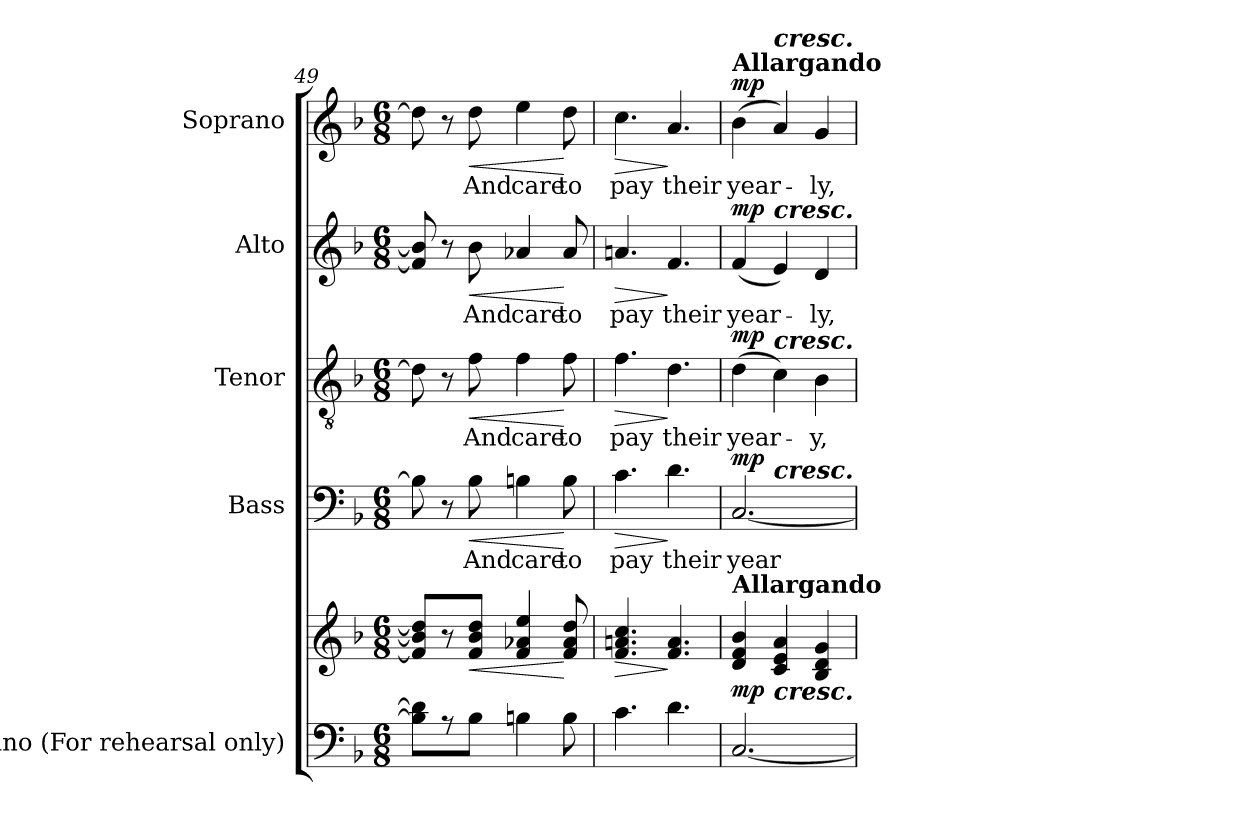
**kern	**kern	**dynam	**kern	**text	**dynam	**kern	**text	**dynam	**kern	**text	**dynam	**kern	**text	**dynam
*part5	*part5	*part5	*part4	*part4	*part4	*part3	*part3	*part3	*part2	*part2	*part2	*part1	*part1	*part1
*staff6	*staff5	*staff5/6	*staff4	*staff4	*staff4	*staff3	*staff3	*staff3	*staff2	*staff2	*staff2	*staff1	*staff1	*staff1
*I"Piano (For rehearsal only)	*	*	*I"Bass	*	*	*I"Tenor	*	*	*I"Alto	*	*	*I"Soprano	*	*
*I'Pno.	*	*	*I'B.	*	*	*I'T.	*	*	*I'A.	*	*	*I'S.	*	*
*clefF4	*clefG2	*	*clefF4	*	*	*clefGv2	*	*	*clefG2	*	*	*clefG2	*	*
*	*	*	*	*	*	*ITrd7c12	*	*	*	*	*	*	*	*
*k[b-]	*k[b-]	*	*k[b-]	*	*	*k[b-]	*	*	*k[b-]	*	*	*k[b-]	*	*
*F:	*F:	*	*F:	*	*	*F:	*	*	*F:	*	*	*F:	*	*
*M6/8	*M6/8	*	*M6/8	*	*	*M6/8	*	*	*M6/8	*	*	*M6/8	*	*
=49	=49	=49	=49	=49	=49	=49	=49	=49	=49	=49	=49	=49	=49	=49
8B-i\] 8di]L	8fi/] 8b-i] 8ddi]L	.	8B-i\]	.	.	8Di\]	.	.	8fi/] 8b-i]	.	.	8ddi\]	.	.
8r	8r	.	8r	.	.	8r	.	.	8r	.	.	8r	.	.
!	!	!LO:HP:b	!	!	!	!	!	!	!	!	!	!	!	!
!	!	!	!	!LO:LY:b:color=#000000	!LO:HP:b	!	!	!	!	!	!	!	!	!
!	!	!	!	!	!	!	!LO:LY:b:color=#000000	!LO:HP:b	!	!	!	!	!	!
!	!	!	!	!	!	!	!	!	!	!LO:LY:b:color=#000000	!LO:HP:b	!	!	!
!	!	!	!	!	!	!	!	!	!	!	!	!	!LO:LY:b:color=#000000	!LO:HP:b
8B-i\J	8fi/ 8b-i 8ddiJ	<	8B-i\	And	<	8Fi\	And	<	8b-i\	And	<	8ddi\	And	<
!	!	!	!	!LO:LY:b:color=#000000	!	!	!	!	!	!	!	!	!	!
!	!	!	!	!	!	!	!LO:LY:b:color=#000000	!	!	!	!	!	!	!
!	!	!	!	!	!	!	!	!	!	!LO:LY:b:color=#000000	!	!	!	!
!	!	!	!	!	!	!	!	!	!	!	!	!	!LO:LY:b:color=#000000	!
4Bni\	4fi/ 4a-Xi 4eei	.	4Bni\	care	.	4Fi\	care	.	4a-Xi/	care	.	4eei\	care	.
!	!	!	!	!LO:LY:b:color=#000000	!	!	!	!	!	!	!	!	!	!
!	!	!	!	!	!	!	!LO:LY:b:color=#000000	!	!	!	!	!	!	!
!	!	!	!	!	!	!	!	!	!	!LO:LY:b:color=#000000	!	!	!	!
!	!	!	!	!	!	!	!	!	!	!	!	!	!LO:LY:b:color=#000000	!
8Bi\	8fi/ 8a-i 8ddi	[	8Bi\	to	[	8Fi\	to	[	8a-i/	to	[	8ddi\	to	[
=50	=50	=50	=50	=50	=50	=50	=50	=50	=50	=50	=50	=50	=50	=50
!	!	!LO:HP:b	!	!	!	!	!	!	!	!	!	!	!	!
!	!	!	!	!LO:LY:b:color=#000000	!LO:HP:b	!	!	!	!	!	!	!	!	!
!	!	!	!	!	!	!	!LO:LY:b:color=#000000	!LO:HP:b	!	!	!	!	!	!
!	!	!	!	!	!	!	!	!	!	!LO:LY:b:color=#000000	!LO:HP:b	!	!	!
!	!	!	!	!	!	!	!	!	!	!	!	!	!LO:LY:b:color=#000000	!LO:HP:b
4.ci\	4.fi/ 4.ani 4.cci	>	4.ci\	pay	>	4.Fi\	pay	>	4.ani/	pay	>	4.cci\	pay	>
!	!	!	!	!LO:LY:b:color=#000000	!	!	!	!	!	!	!	!	!	!
!	!	!	!	!	!	!	!LO:LY:b:color=#000000	!	!	!	!	!	!	!
!	!	!	!	!	!	!	!	!	!	!LO:LY:b:color=#000000	!	!	!	!
!	!	!	!	!	!	!	!	!	!	!	!	!	!LO:LY:b:color=#000000	!
4.di\	4.fi/ 4.ai	]	4.di\	their	]	4.Di\	their	]	4.fi/	their	]	4.ai/	their	]
!!LO:LB:g=z
=51	=51	=51	=51	=51	=51	=51	=51	=51	=51	=51	=51	=51	=51	=51
!	!	!	!	!LO:LY:b:color=#000000	!	!	!	!	!	!	!	!	!	!
!	!	!	!	!	!	!	!LO:LY:b:color=#000000	!	!	!	!	!	!	!
!	!	!	!	!	!	!	!	!	!	!LO:LY:b:color=#000000	!	!	!	!
!	!	!	!	!	!	!	!	!	!	!	!	!LO:TX:a:B:t=Allargando	!	!
!	!LO:TX:a:B:t=Allargando	!	!	!	!	!	!	!	!	!	!	!	!	!
!	!	!	!	!	!	!	!	!	!	!	!	!	!LO:LY:b:color=#000000	!
*	*	*	*^	*	*	*	*	*	*	*	*	*	*	*
[<2.Ci/	4di/ 4fi 4b-i	mp	[<2.Ci/	4ryy	year-	mp	(4Di\	year-	mp	(4fi/	year-	mp	(4b-i\	year-	mp
!	!	!	!	!	!	!	!	!	!	!	!	!	!LO:TX:a:Bi:t=cresc.	!	!
!	!	!	!	!	!	!	!	!	!	!LO:TX:a:Bi:t=cresc.	!	!	!	!	!
!	!	!	!	!	!	!	!LO:TX:a:Bi:t=cresc.	!	!	!	!	!	!	!	!
!	!	!	!	!LO:TX:a:Bi:t=cresc.	!	!	!	!	!	!	!	!	!	!	!
!	!LO:TX:b:Bi:t=cresc.	!	!	!	!	!	!	!	!	!	!	!	!	!	!
.	4ci/ 4ei 4ai	.	.	2ryy	.	.	4Ci\)	.	.	4ei/)	.	.	4ai/)	.	.
!	!	!	!	!	!	!	!	!LO:LY:b:color=#000000	!	!	!	!	!	!	!
!	!	!	!	!	!	!	!	!	!	!	!LO:LY:b:color=#000000	!	!	!	!
!	!	!	!	!	!	!	!	!	!	!	!	!	!	!LO:LY:b:color=#000000	!
.	4B-i/ 4di 4gi	.	.	.	.	.	4BB-i\	-y,	.	4di/	-ly,	.	4gi/	-ly,	.
*	*	*	*v	*v	*	*	*	*	*	*	*	*	*	*	*
=	=	=	=	=	=	=	=	=	=	=	=	=	=	=
*-	*-	*-	*-	*-	*-	*-	*-	*-	*-	*-	*-	*-	*-	*-
